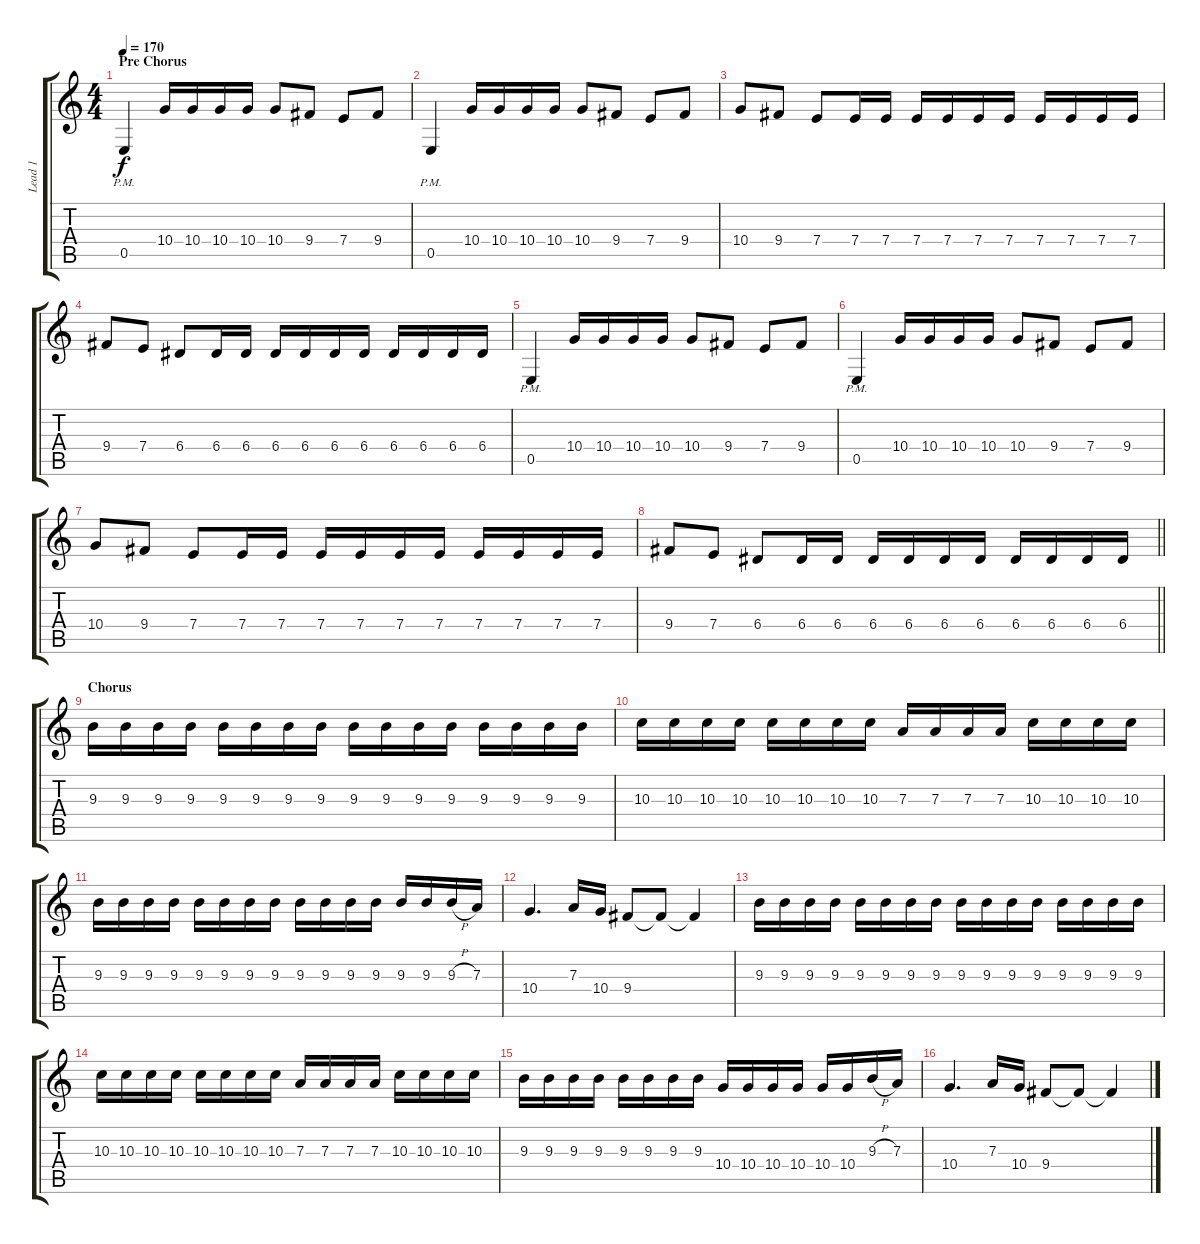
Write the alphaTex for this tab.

\track ("Lead 1" "Lead 1") {instrument overdrivenguitar}
\staff {score tabs}
\tuning (B3 Gb3 D3 A2 E2 B1) {hide}
\ts (4 4)
\section ("" "Pre Chorus")
\tempo 170
\clef g2
\ks c
0.5{pm}.4{dy f} 10.4.16 10.4.16 10.4.16 10.4.16 10.4.8 9.4.8 7.4.8 9.4.8 |
0.5{pm}.4 10.4.16 10.4.16 10.4.16 10.4.16 10.4.8 9.4.8 7.4.8 9.4.8 |
10.4.8 9.4.8 7.4.8 7.4.16 7.4.16 7.4.16 7.4.16 7.4.16 7.4.16 7.4.16 7.4.16 7.4.16 7.4.16 |
9.4.8 7.4.8 6.4.8 6.4.16 6.4.16 6.4.16 6.4.16 6.4.16 6.4.16 6.4.16 6.4.16 6.4.16 6.4.16 |
0.5{pm}.4 10.4.16 10.4.16 10.4.16 10.4.16 10.4.8 9.4.8 7.4.8 9.4.8 |
0.5{pm}.4 10.4.16 10.4.16 10.4.16 10.4.16 10.4.8 9.4.8 7.4.8 9.4.8 |
10.4.8 9.4.8 7.4.8 7.4.16 7.4.16 7.4.16 7.4.16 7.4.16 7.4.16 7.4.16 7.4.16 7.4.16 7.4.16 |
\barLineRight lightlight
9.4.8 7.4.8 6.4.8 6.4.16 6.4.16 6.4.16 6.4.16 6.4.16 6.4.16 6.4.16 6.4.16 6.4.16 6.4.16 |
\section ("" "Chorus")
9.3.16 9.3.16 9.3.16 9.3.16 9.3.16 9.3.16 9.3.16 9.3.16 9.3.16 9.3.16 9.3.16 9.3.16 9.3.16 9.3.16 9.3.16 9.3.16 |
10.3.16 10.3.16 10.3.16 10.3.16 10.3.16 10.3.16 10.3.16 10.3.16 7.3.16 7.3.16 7.3.16 7.3.16 10.3.16 10.3.16 10.3.16 10.3.16 |
9.3.16 9.3.16 9.3.16 9.3.16 9.3.16 9.3.16 9.3.16 9.3.16 9.3.16 9.3.16 9.3.16 9.3.16 9.3.16 9.3.16 9.3{h}.16 7.3.16 |
10.4.4{d} 7.3.16 10.4.16 9.4.8 9.4{t}.8 9.4{t}.4 |
9.3.16 9.3.16 9.3.16 9.3.16 9.3.16 9.3.16 9.3.16 9.3.16 9.3.16 9.3.16 9.3.16 9.3.16 9.3.16 9.3.16 9.3.16 9.3.16 |
10.3.16 10.3.16 10.3.16 10.3.16 10.3.16 10.3.16 10.3.16 10.3.16 7.3.16 7.3.16 7.3.16 7.3.16 10.3.16 10.3.16 10.3.16 10.3.16 |
9.3.16 9.3.16 9.3.16 9.3.16 9.3.16 9.3.16 9.3.16 9.3.16 10.4.16 10.4.16 10.4.16 10.4.16 10.4.16 10.4.16 9.3{h}.16 7.3.16 |
10.4.4{d} 7.3.16 10.4.16 9.4.8 9.4{t}.8 9.4{t}.4
